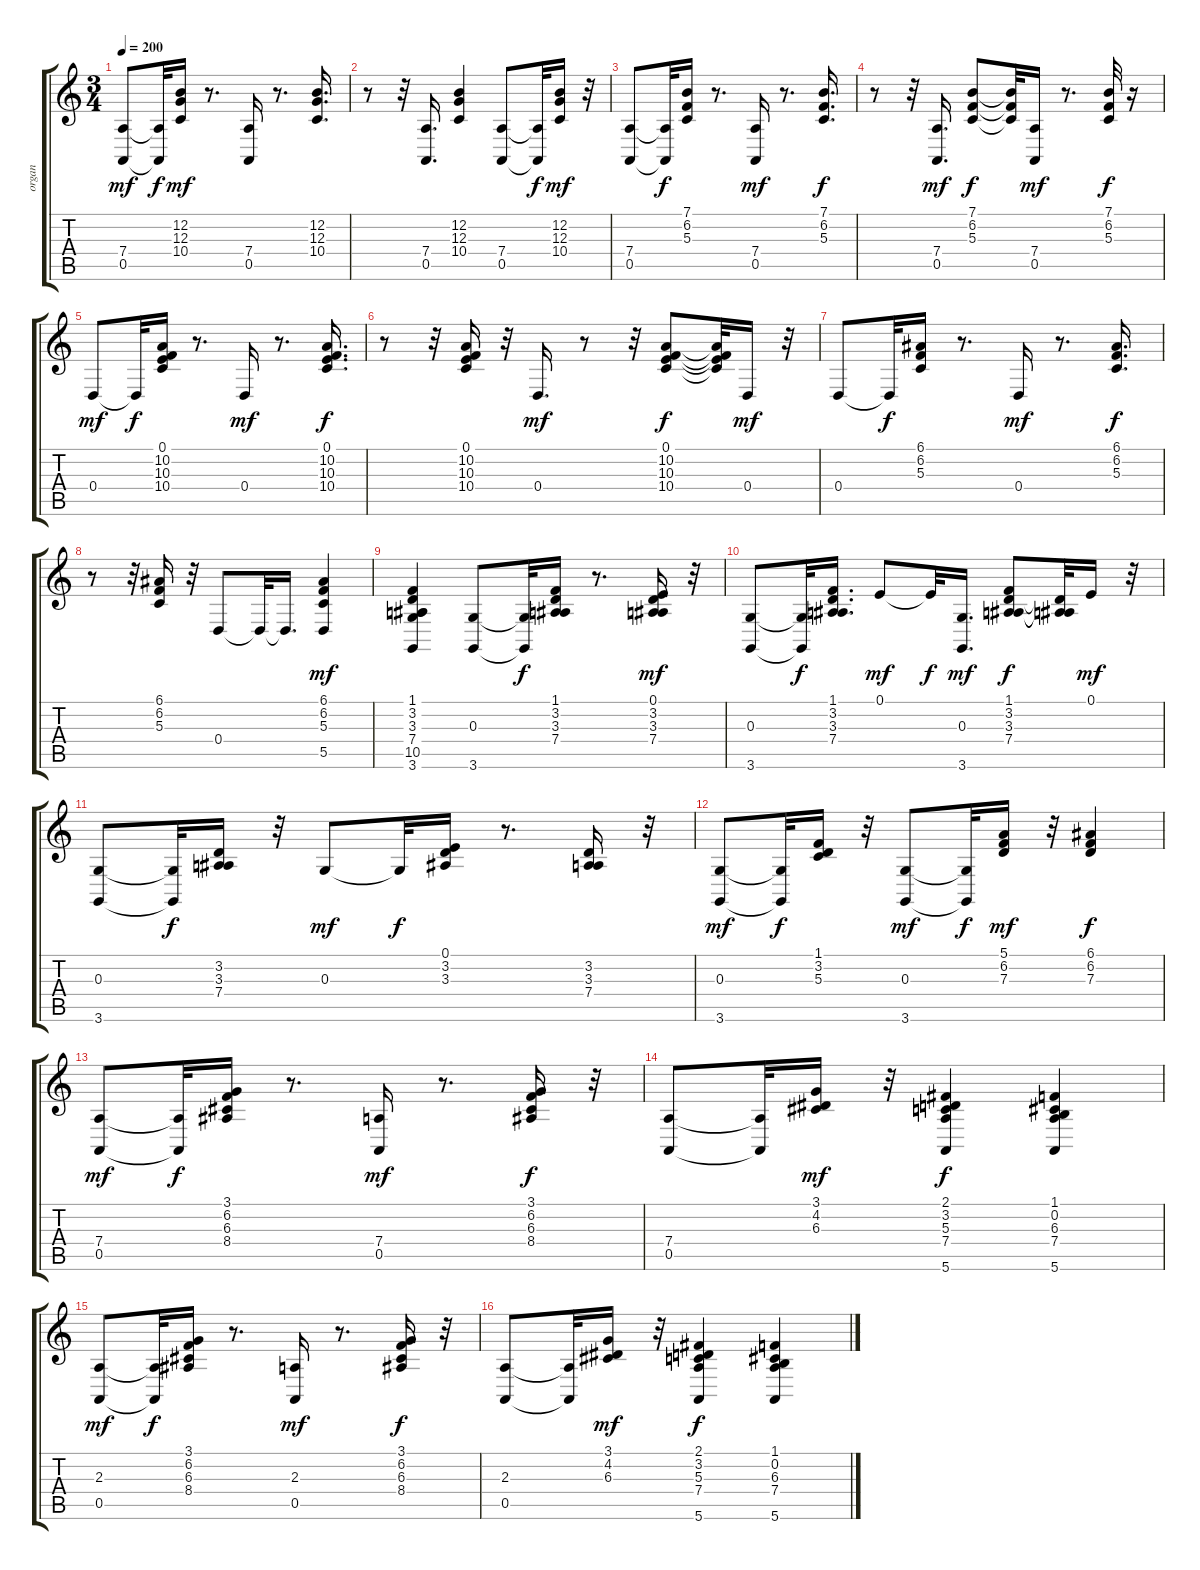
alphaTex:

\track ("organ" "organ") {instrument rockorgan}
\staff {score tabs}
\tuning (E4 B3 G3 D3 A2 E2) {hide}
\ts (3 4)
\tempo 200
\clef g2
\ks c
(7.4 0.5).8{dy mf} (7.4{t} 0.5{t}).32{dy f} (12.2 12.3 10.4).16{dy mf} r.8{d} (7.4 0.5).16 r.8{d} (12.2 12.3 10.4).16{d} |
r.8 r.32 (7.4 0.5).16{d} (12.2 12.3 10.4).4 (7.4 0.5).8 (7.4{t} 0.5{t}).32{dy f} (12.2 12.3 10.4).16{dy mf} r.32 |
(7.4 0.5).8 (7.4{t} 0.5{t}).32{dy f} (7.1 6.2 5.3).16 r.8{d} (7.4 0.5).16{dy mf} r.8{d} (7.1 6.2 5.3).16{d dy f} |
r.8 r.32 (7.4 0.5).16{d dy mf} (7.1 6.2 5.3).8{dy f} (7.1{t} 6.2{t} 5.3{t}).32 (7.4 0.5).16{dy mf} r.8{d} (7.1 6.2 5.3).32{dy f} r.16 |
0.4.8{dy mf} 0.4{t}.32{dy f} (0.1 10.2 10.3 10.4).16 r.8{d} 0.4.16{dy mf} r.8{d} (0.1 10.2 10.3 10.4).16{d dy f} |
r.8 r.32 (0.1 10.2 10.3 10.4).16 r.32 0.4.16{d dy mf} r.8 r.32 (0.1 10.2 10.3 10.4).8{dy f} (0.1{t} 10.2{t} 10.3{t} 10.4{t}).32 0.4.16{dy mf} r.32 |
0.4.8 0.4{t}.32{dy f} (6.1 6.2 5.3).16 r.8{d} 0.4.16{dy mf} r.8{d} (6.1 6.2 5.3).16{d dy f} |
r.8 r.32 (6.1 6.2 5.3).16 r.32 0.4.8 0.4{t}.32 0.4{t}.16{d} (6.1 6.2 5.3 5.5).4{dy mf} |
(1.1 3.2 3.3 7.4 10.5 3.6).4 (0.3 3.6).8 (0.3{t} 3.6{t}).32{dy f} (1.1 3.2 3.3 7.4).16 r.8{d} (0.1 3.2 3.3 7.4).16{dy mf} r.32 |
(0.3 3.6).8 (0.3{t} 3.6{t}).32{dy f} (1.1 3.2 3.3 7.4).16{d} 0.1.8{dy mf} 0.1{t}.32{dy f} (0.3 3.6).16{d dy mf} (1.1 3.2 3.3 7.4).8{dy f} (3.2{t} 3.3{t} 7.4{t}).32 0.1.16{dy mf} r.32 |
(0.3 3.6).8 (0.3{t} 3.6{t}).32{dy f} (3.2 3.3 7.4).16 r.32 0.3.8{dy mf} 0.3{t}.32{dy f} (0.1 3.2 3.3).16 r.8{d} (3.2 3.3 7.4).16 r.32 |
(0.3 3.6).8{dy mf} (0.3{t} 3.6{t}).32{dy f} (1.1 3.2 5.3).16 r.32 (0.3 3.6).8{dy mf} (0.3{t} 3.6{t}).32{dy f} (5.1 6.2 7.3).16{dy mf} r.32 (6.1 6.2 7.3).4{dy f} |
(7.4 0.5).8{dy mf} (7.4{t} 0.5{t}).32{dy f} (3.1 6.2 6.3 8.4).16 r.8{d} (7.4 0.5).16{dy mf} r.8{d} (3.1 6.2 6.3 8.4).16{dy f} r.32 |
(7.4 0.5).8 (7.4{t} 0.5{t}).32 (3.1 4.2 6.3).16{dy mf} r.32 (2.1 3.2 5.3 7.4 5.6).4{dy f} (1.1 0.2 6.3 7.4 5.6).4 |
(2.3 0.5).8{dy mf} (2.3{t} 0.5{t}).32{dy f} (3.1 6.2 6.3 8.4).16 r.8{d} (2.3 0.5).16{dy mf} r.8{d} (3.1 6.2 6.3 8.4).16{dy f} r.32 |
(2.3 0.5).8 (2.3{t} 0.5{t}).32 (3.1 4.2 6.3).16{dy mf} r.32 (2.1 3.2 5.3 7.4 5.6).4{dy f} (1.1 0.2 6.3 7.4 5.6).4
